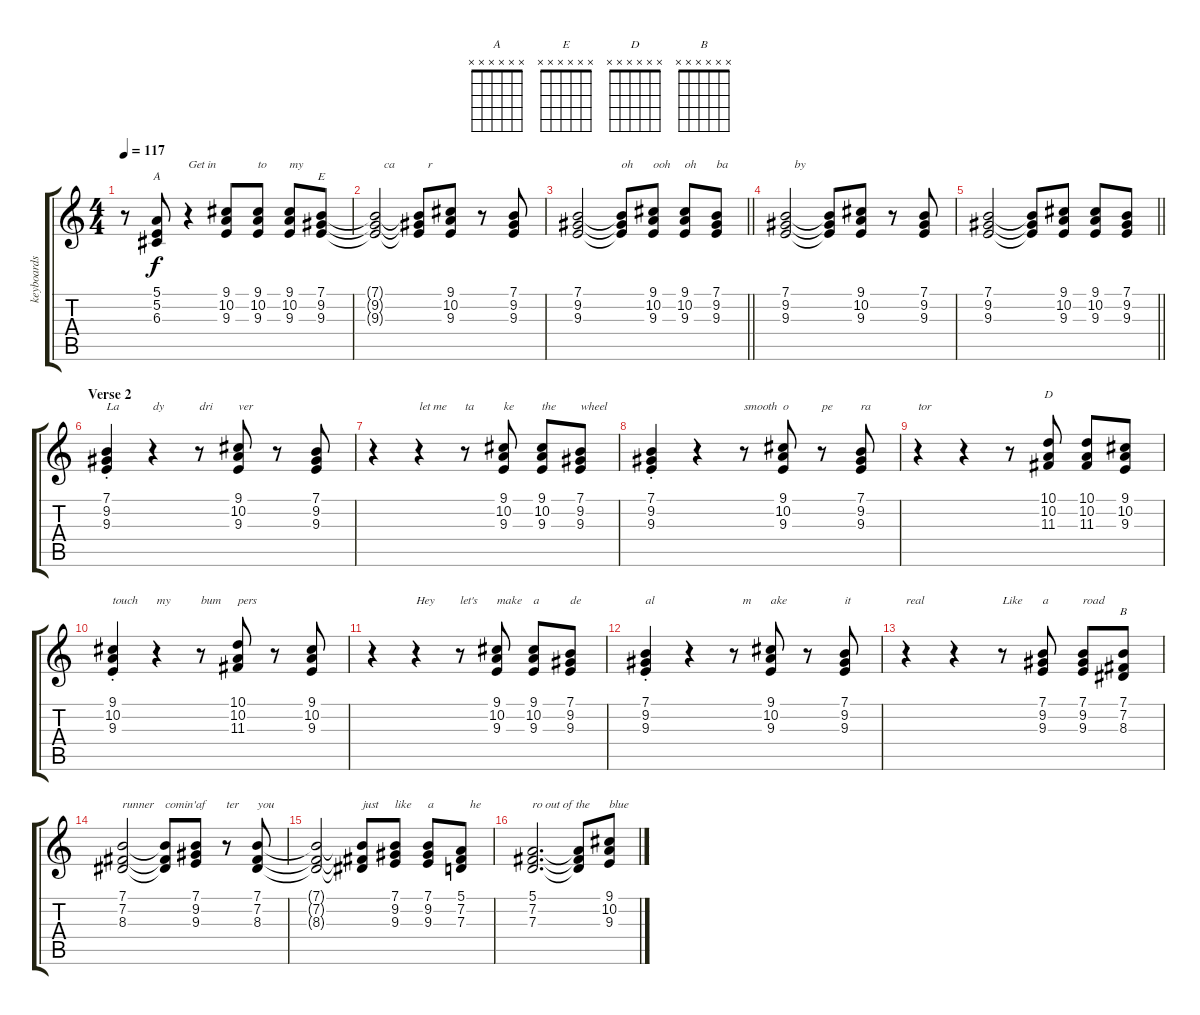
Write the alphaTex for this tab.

\track ("keyboards" "keyboards") {instrument lead2sawtooth}
\staff {score tabs}
\tuning (E4 B3 G3 D3 A2 E2) {hide}
\chord ("A" x x x x x x)
\chord ("E" x x x x x x)
\chord ("D" x x x x x x)
\chord ("B" x x x x x x)
\ts (4 4)
\tempo 117
\clef g2
\ks c
r.8{dy f} (5.1 5.2 6.3).8{ch "A"} r.4{txt "Get in"} (9.1 10.2 9.3).8 (9.1 10.2 9.3).8{txt "to"} (9.1 10.2 9.3).8{txt "my"} (7.1 9.2 9.3).8{ch "E"} |
(7.1{t} 9.2{t} 9.3{t}).2{txt "   ca"} (7.1{t} 9.2{t} 9.3{t}).8{txt "   r"} (9.1 10.2 9.3).8 r.8 (7.1 9.2 9.3).8 |
\barLineRight lightlight
(7.1 9.2 9.3).2 (7.1{t} 9.2{t} 9.3{t}).8{txt "oh"} (9.1 10.2 9.3).8{txt "ooh"} (9.1 10.2 9.3).8{txt "oh"} (7.1 9.2 9.3).8{txt "ba"} |
(7.1 9.2 9.3).2{txt "   by"} (7.1{t} 9.2{t} 9.3{t}).8 (9.1 10.2 9.3).8 r.8 (7.1 9.2 9.3).8 |
\barLineRight lightlight
(7.1 9.2 9.3).2 (7.1{t} 9.2{t} 9.3{t}).8 (9.1 10.2 9.3).8 (9.1 10.2 9.3).8 (7.1 9.2 9.3).8 |
\section ("" "Verse 2")
(7.1{st} 9.2{st} 9.3{st}).4{txt "La"} r.4{txt "dy"} r.8{txt "dri"} (9.1 10.2 9.3).8{txt "ver"} r.8 (7.1 9.2 9.3).8 |
r.4 r.4{txt "let me"} r.8{txt "ta"} (9.1 10.2 9.3).8{txt "ke"} (9.1 10.2 9.3).8{txt "the"} (7.1 9.2 9.3).8{txt "wheel"} |
(7.1{st} 9.2{st} 9.3{st}).4 r.4 r.8{txt "smooth"} (9.1 10.2 9.3).8{txt "o"} r.8{txt "pe"} (7.1 9.2 9.3).8{txt "ra"} |
r.4{txt "tor"} r.4 r.8 (10.1 10.2 11.3).8{ch "D"} (10.1 10.2 11.3).8 (9.1 10.2 9.3).8 |
(9.1{st} 10.2{st} 9.3{st}).4{txt "touch"} r.4{txt "my"} r.8{txt "bum"} (10.1 10.2 11.3).8{txt "pers"} r.8 (9.1 10.2 9.3).8 |
r.4 r.4{txt "Hey"} r.8{txt "let's"} (9.1 10.2 9.3).8{txt "make"} (9.1 10.2 9.3).8{txt "a"} (7.1 9.2 9.3).8{txt "de"} |
(7.1{st} 9.2{st} 9.3{st}).4{txt "al"} r.4 r.8{txt "   m"} (9.1 10.2 9.3).8{txt "ake"} r.8 (7.1 9.2 9.3).8{txt "it"} |
r.4{txt "real"} r.4 r.8{txt "Like"} (7.1 9.2 9.3).8{txt "a"} (7.1 9.2 9.3).8{txt "road"} (7.1 7.2 8.3).8{ch "B"} |
(7.1 7.2 8.3).2{txt "runner"} (7.1{t} 7.2{t} 8.3{t}).8{txt "comin'"} (7.1 9.2 9.3).8{txt "af"} r.8{txt "ter"} (7.1 7.2 8.3).8{txt "you"} |
(7.1{t} 7.2{t} 8.3{t}).2 (7.1{t} 7.2{t} 8.3{t}).8{txt "just"} (7.1 9.2 9.3).8{txt "like"} (7.1 9.2 9.3).8{txt "a"} (5.1 7.2 7.3).8{txt "   he"} |
(5.1 7.2 7.3).2{d txt "ro out of the"} (5.1{t} 7.2{t} 7.3{t}).8 (9.1 10.2 9.3).8{txt "blue"}
